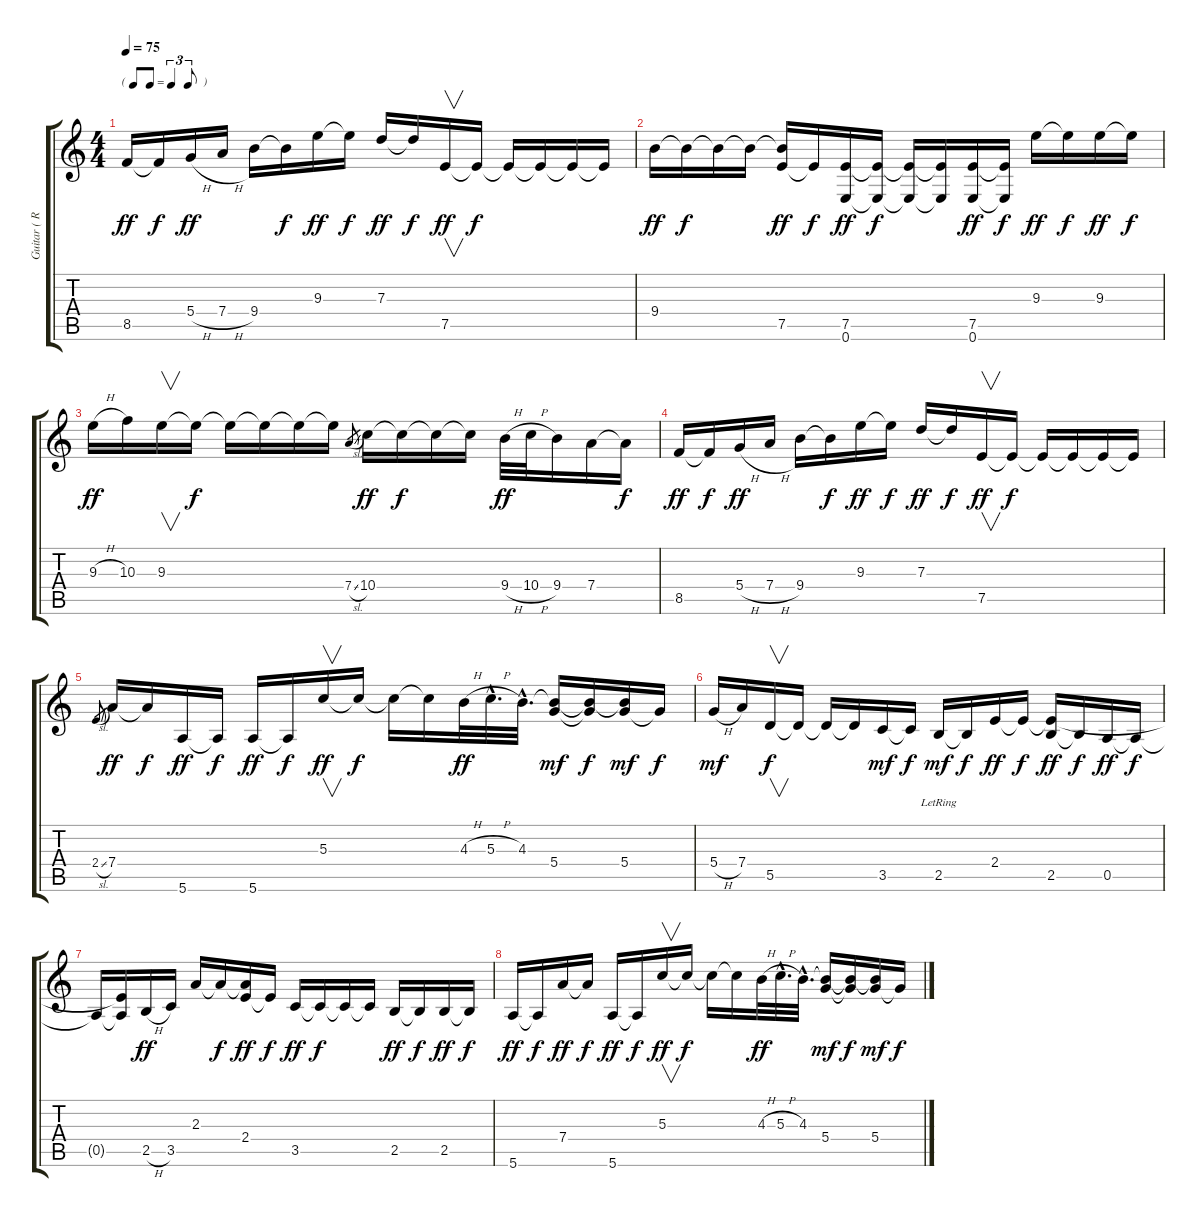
\track ("Guitar ( R )" "Guitar ( R") {instrument overdrivenguitar}
\staff {score tabs}
\tuning (E4 B3 G3 D3 A2 E2) {hide}
\ts (4 4)
\tf triplet8th
\tempo 75
\clef g2
\ks c
8.5.16{dy ff} 8.5{t}.16{dy f} 5.4{h}.16{dy ff} 7.4{h}.16 9.4.16 9.4{t}.16{dy f} 9.3.16{dy ff} 9.3{t}.16{dy f} 7.3.16{dy ff} 7.3{t}.16{dy f} 7.5.16{v dy ff} 7.5{t}.16{dy f} 7.5{t}.16 7.5{t}.16 7.5{t}.16 7.5{t}.16 |
9.4.16{dy ff} 9.4{t}.16{dy f} 9.4{t}.16 9.4{t}.16 (9.4{t} 7.5).16{dy ff} 7.5{t}.16{dy f} (7.5 0.6).16{dy ff} (7.5{t} 0.6{t}).16{dy f} (7.5{t} 0.6{t}).16 (7.5{t} 0.6{t}).16 (7.5 0.6).16{dy ff} (7.5{t} 0.6{t}).16{dy f} 9.3.16{dy ff} 9.3{t}.16{dy f} 9.3.16{dy ff} 9.3{t}.16{dy f} |
9.3{h}.16{dy ff} 10.3.16 9.3.16{v} 9.3{t}.16{dy f} 9.3{t}.16 9.3{t}.16 9.3{t}.16 9.3{t}.16 7.4{sl}.8{gr} 10.4.16{dy ff} 10.4{t}.16{dy f} 10.4{t}.16 10.4{t}.16 9.4{h}.32{dy ff} 10.4{h}.32 9.4.16 7.4.16 7.4{t}.16{dy f} |
8.5.16{dy ff} 8.5{t}.16{dy f} 5.4{h}.16{dy ff} 7.4{h}.16 9.4.16 9.4{t}.16{dy f} 9.3.16{dy ff} 9.3{t}.16{dy f} 7.3.16{dy ff} 7.3{t}.16{dy f} 7.5.16{v dy ff} 7.5{t}.16{dy f} 7.5{t}.16 7.5{t}.16 7.5{t}.16 7.5{t}.16 |
2.4{sl}.8{gr} 7.4.16{dy ff} 7.4{t}.16{dy f} 5.6.16{dy ff} 5.6{t}.16{dy f} 5.6.16{dy ff} 5.6{t}.16{dy f} 5.3.16{v dy ff} 5.3{t}.16{dy f} 5.3{t}.16 5.3{t}.16 4.3{h}.32{dy ff} 5.3{h hac}.32{d} 4.3{hac}.32{d} (4.3{t} 5.4).16{dy mf} (4.3{t} 5.4{t}).16{dy f} (4.3{t} 5.4).16{dy mf} 5.4{t}.16{dy f} |
5.4{h}.16{dy mf} 7.4.16 5.5.16{v dy f} 5.5{t}.16 5.5{t}.16 5.5{t}.16 3.5.16{dy mf} 3.5{t}.16{dy f} 2.5{lr}.16{dy mf} 2.5{t}.16{dy f} 2.4.16{dy ff} 2.4{t}.16{dy f} (2.4{t} 2.5).16{dy ff} 2.5{t}.16{dy f} 0.5.16{dy ff} 0.5{t}.16{dy f} |
0.5{t}.16 (2.4{t} 0.5{t}).16 2.5{h}.16{dy ff} 3.5.16 2.3.16 2.3{t}.16{dy f} (2.3{t} 2.4).16{dy ff} 2.4{t}.16{dy f} 3.5.16{dy ff} 3.5{t}.16{dy f} 3.5{t}.16 3.5{t}.16 2.5.16{dy ff} 2.5{t}.16{dy f} 2.5.16{dy ff} 2.5{t}.16{dy f} |
5.6.16{dy ff} 5.6{t}.16{dy f} 7.4.16{dy ff} 7.4{t}.16{dy f} 5.6.16{dy ff} 5.6{t}.16{dy f} 5.3.16{v dy ff} 5.3{t}.16{dy f} 5.3{t}.16 5.3{t}.16 4.3{h}.32{dy ff} 5.3{h hac}.32{d} 4.3{hac}.32{d} (4.3{t} 5.4).16{dy mf} (4.3{t} 5.4{t}).16{dy f} (4.3{t} 5.4).16{dy mf} 5.4{t}.16{dy f}
